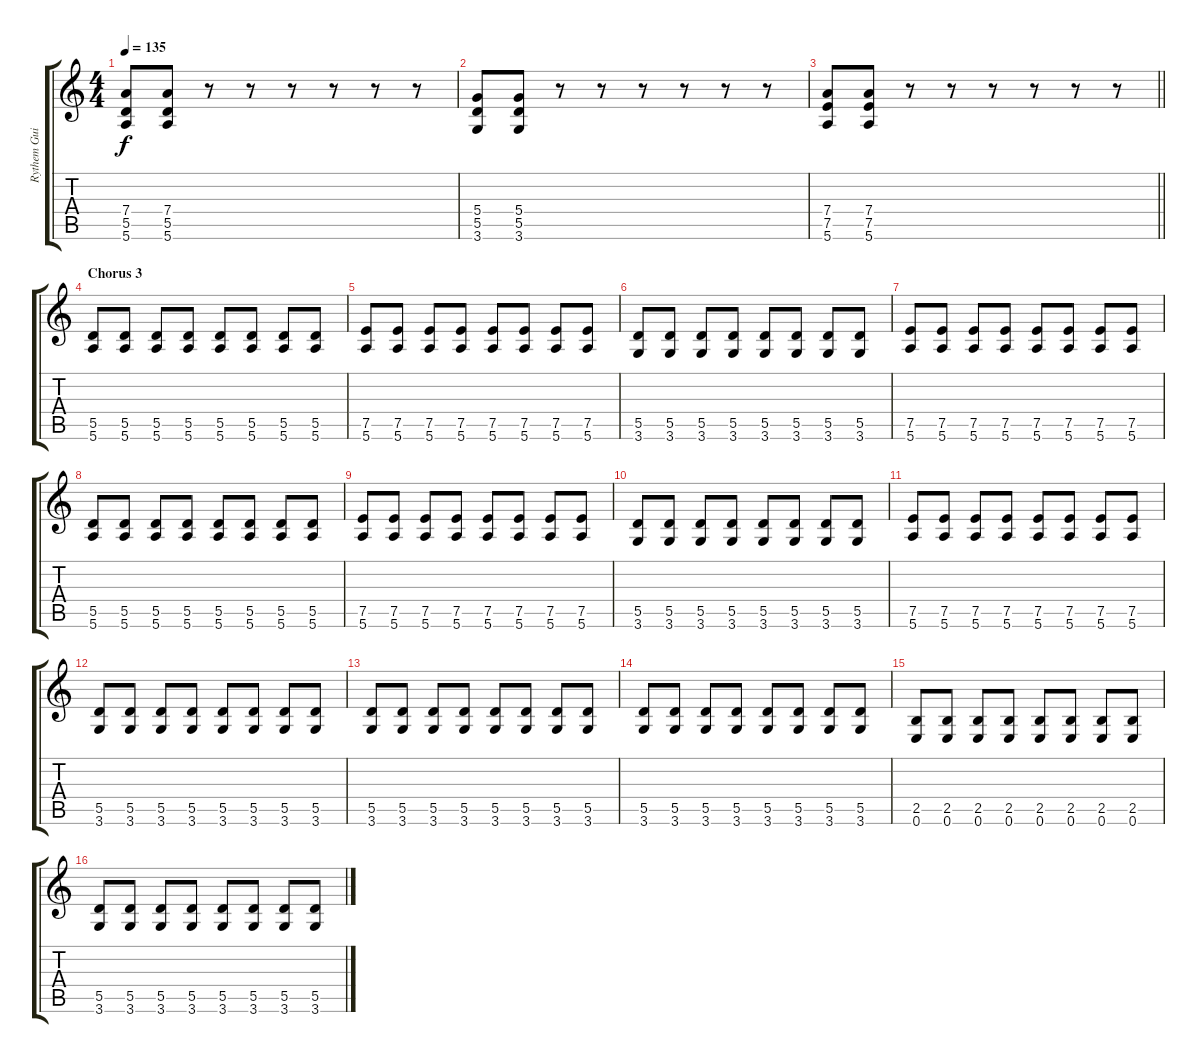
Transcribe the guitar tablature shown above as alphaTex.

\track ("Rythem Guitar - Justin Mauriello" "Rythem Gui") {instrument distortionguitar}
\staff {score tabs}
\tuning (E4 B3 G3 D3 A2 E2) {hide}
\ts (4 4)
\tempo 135
\clef g2
\ks c
(7.4 5.5 5.6).8{dy f} (7.4 5.5 5.6).8 r.8 r.8 r.8 r.8 r.8 r.8 |
(5.4 5.5 3.6).8 (5.4 5.5 3.6).8 r.8 r.8 r.8 r.8 r.8 r.8 |
\barLineRight lightlight
(7.4 7.5 5.6).8 (7.4 7.5 5.6).8 r.8 r.8 r.8 r.8 r.8 r.8 |
\section ("" "Chorus 3")
(5.5 5.6).8 (5.5 5.6).8 (5.5 5.6).8 (5.5 5.6).8 (5.5 5.6).8 (5.5 5.6).8 (5.5 5.6).8 (5.5 5.6).8 |
(7.5 5.6).8 (7.5 5.6).8 (7.5 5.6).8 (7.5 5.6).8 (7.5 5.6).8 (7.5 5.6).8 (7.5 5.6).8 (7.5 5.6).8 |
(5.5 3.6).8 (5.5 3.6).8 (5.5 3.6).8 (5.5 3.6).8 (5.5 3.6).8 (5.5 3.6).8 (5.5 3.6).8 (5.5 3.6).8 |
(7.5 5.6).8 (7.5 5.6).8 (7.5 5.6).8 (7.5 5.6).8 (7.5 5.6).8 (7.5 5.6).8 (7.5 5.6).8 (7.5 5.6).8 |
(5.5 5.6).8 (5.5 5.6).8 (5.5 5.6).8 (5.5 5.6).8 (5.5 5.6).8 (5.5 5.6).8 (5.5 5.6).8 (5.5 5.6).8 |
(7.5 5.6).8 (7.5 5.6).8 (7.5 5.6).8 (7.5 5.6).8 (7.5 5.6).8 (7.5 5.6).8 (7.5 5.6).8 (7.5 5.6).8 |
(5.5 3.6).8 (5.5 3.6).8 (5.5 3.6).8 (5.5 3.6).8 (5.5 3.6).8 (5.5 3.6).8 (5.5 3.6).8 (5.5 3.6).8 |
(7.5 5.6).8 (7.5 5.6).8 (7.5 5.6).8 (7.5 5.6).8 (7.5 5.6).8 (7.5 5.6).8 (7.5 5.6).8 (7.5 5.6).8 |
(5.5 3.6).8 (5.5 3.6).8 (5.5 3.6).8 (5.5 3.6).8 (5.5 3.6).8 (5.5 3.6).8 (5.5 3.6).8 (5.5 3.6).8 |
(5.5 3.6).8 (5.5 3.6).8 (5.5 3.6).8 (5.5 3.6).8 (5.5 3.6).8 (5.5 3.6).8 (5.5 3.6).8 (5.5 3.6).8 |
(5.5 3.6).8 (5.5 3.6).8 (5.5 3.6).8 (5.5 3.6).8 (5.5 3.6).8 (5.5 3.6).8 (5.5 3.6).8 (5.5 3.6).8 |
(2.5 0.6).8 (2.5 0.6).8 (2.5 0.6).8 (2.5 0.6).8 (2.5 0.6).8 (2.5 0.6).8 (2.5 0.6).8 (2.5 0.6).8 |
(5.5 3.6).8 (5.5 3.6).8 (5.5 3.6).8 (5.5 3.6).8 (5.5 3.6).8 (5.5 3.6).8 (5.5 3.6).8 (5.5 3.6).8
